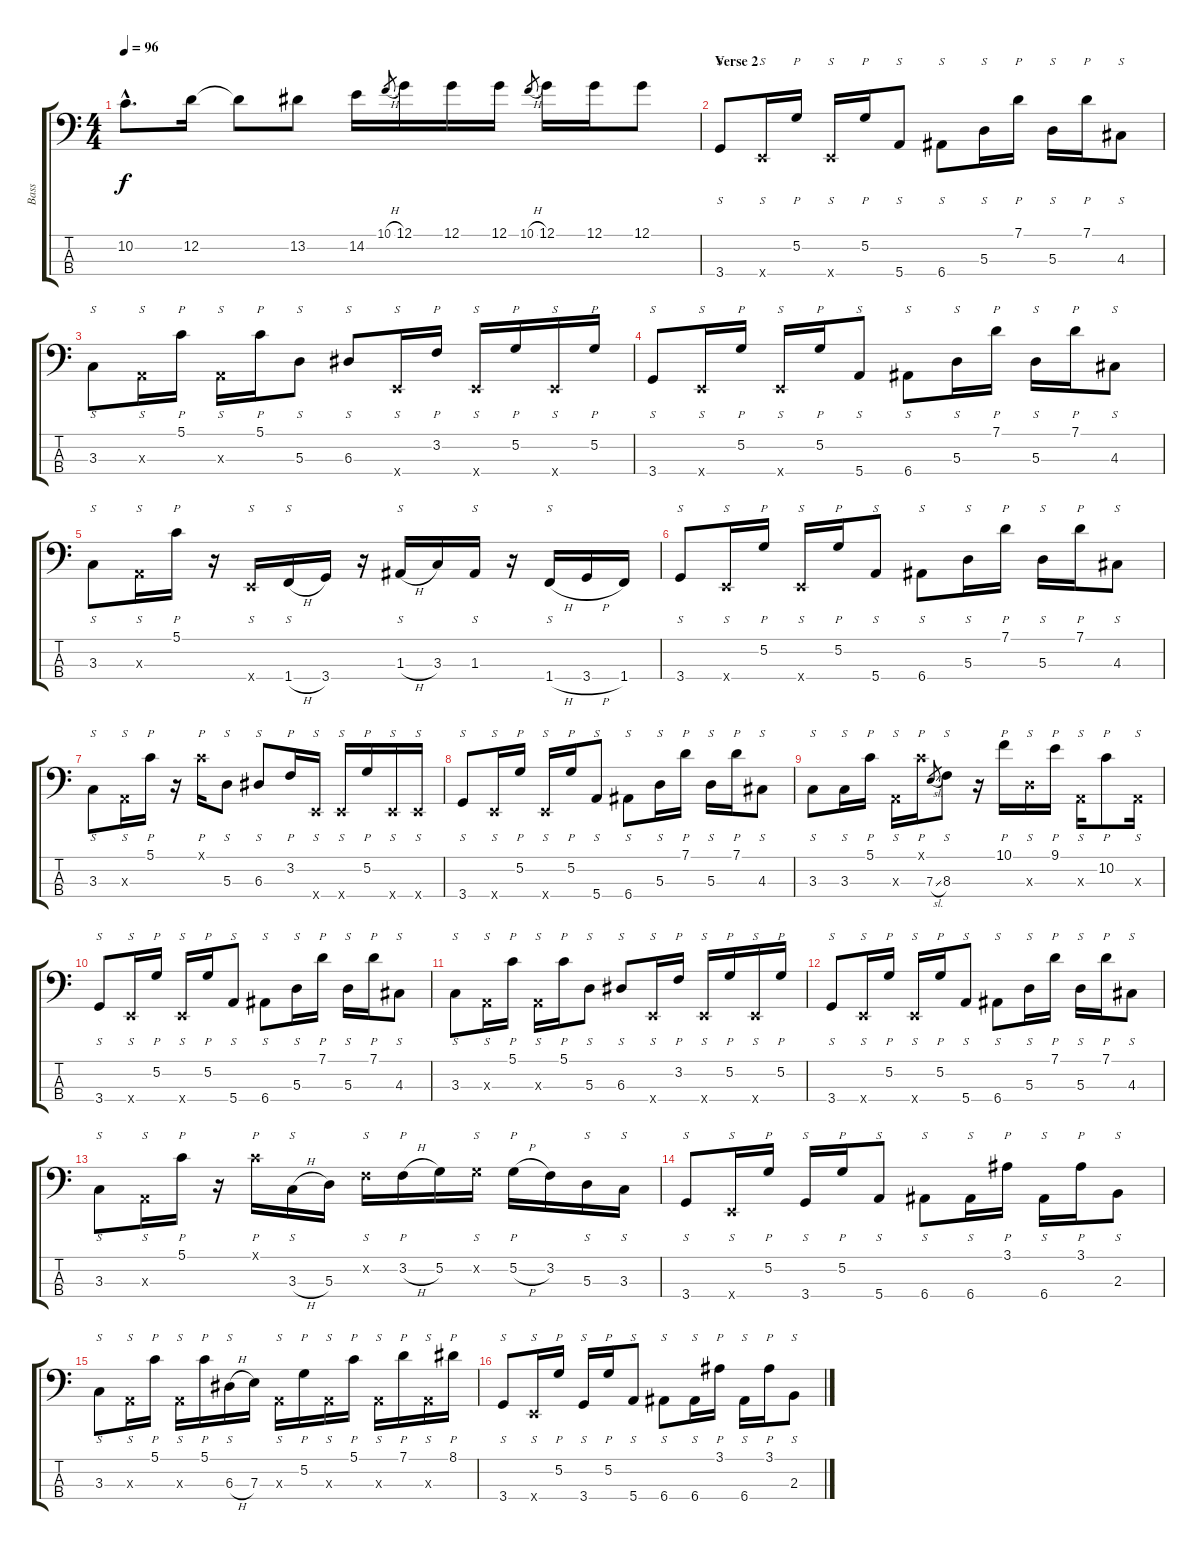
\track ("Bass" "Bass") {instrument electricbassfinger}
\staff {score tabs}
\tuning (G2 D2 A1 E1) {hide}
\ts (4 4)
\tempo 96
\clef f4
\ks c
10.2{hac}.8{d dy f} 12.2.16 12.2{t}.8 13.2.8 14.2.16 10.1{h}.8{gr} 12.1.16 12.1.16 12.1.16 10.1{h}.8{gr} 12.1.16 12.1.16 12.1.8 |
\section ("" "Verse 2")
3.4.8{s instrument slapbass1} 0.4{x}.16{s} 5.2.16{p} 0.4{x}.16{s} 5.2.16{p} 5.4.8{s} 6.4.8{s} 5.3.16{s} 7.1.16{p} 5.3.16{s} 7.1.16{p} 4.3.8{s} |
3.3.8{s} 0.3{x}.16{s} 5.1.16{p} 0.3{x}.16{s} 5.1.16{p} 5.3.8{s} 6.3.8{s} 0.4{x}.16{s} 3.2.16{p} 0.4{x}.16{s} 5.2.16{p} 0.4{x}.16{s} 5.2.16{p} |
3.4.8{s} 0.4{x}.16{s} 5.2.16{p} 0.4{x}.16{s} 5.2.16{p} 5.4.8{s} 6.4.8{s} 5.3.16{s} 7.1.16{p} 5.3.16{s} 7.1.16{p} 4.3.8{s} |
3.3.8{s} 0.3{x}.16{s} 5.1.16{p} r.16 0.4{x}.16{s} 1.4{h}.16{s} 3.4.16 r.16 1.3{h}.16{s} 3.3.16 1.3.16{s} r.16 1.4{h}.16{s} 3.4{h}.16 1.4.16 |
3.4.8{s} 0.4{x}.16{s} 5.2.16{p} 0.4{x}.16{s} 5.2.16{p} 5.4.8{s} 6.4.8{s} 5.3.16{s} 7.1.16{p} 5.3.16{s} 7.1.16{p} 4.3.8{s} |
3.3.8{s} 0.3{x}.16{s} 5.1.16{p} r.16 5.1{x}.16{p} 5.3.8{s} 6.3.8{s} 3.2.16{p} 0.4{x}.16{s} 0.4{x}.16{s} 5.2.16{p} 0.4{x}.16{s} 0.4{x}.16{s} |
3.4.8{s} 0.4{x}.16{s} 5.2.16{p} 0.4{x}.16{s} 5.2.16{p} 5.4.8{s} 6.4.8{s} 5.3.16{s} 7.1.16{p} 5.3.16{s} 7.1.16{p} 4.3.8{s} |
3.3.8{s instrument slapbass1} 3.3.16{s} 5.1.16{p} 0.3{x}.16{s} 5.1{x}.16{p} 7.3{sl}.8{gr} 8.3.8{s} r.16 10.1.16{p} 5.3{x}.16{s} 9.1.16{p} 0.3{x}.16{s} 10.2.8{p} 0.3{x}.16{s} |
3.4.8{s} 0.4{x}.16{s} 5.2.16{p} 0.4{x}.16{s} 5.2.16{p} 5.4.8{s} 6.4.8{s} 5.3.16{s} 7.1.16{p} 5.3.16{s} 7.1.16{p} 4.3.8{s} |
3.3.8{s} 0.3{x}.16{s} 5.1.16{p} 0.3{x}.16{s} 5.1.16{p} 5.3.8{s} 6.3.8{s} 0.4{x}.16{s} 3.2.16{p} 0.4{x}.16{s} 5.2.16{p} 0.4{x}.16{s} 5.2.16{p} |
3.4.8{s instrument slapbass1} 0.4{x}.16{s} 5.2.16{p} 0.4{x}.16{s} 5.2.16{p} 5.4.8{s} 6.4.8{s} 5.3.16{s} 7.1.16{p} 5.3.16{s} 7.1.16{p} 4.3.8{s} |
3.3.8{s} 0.3{x}.16{s} 5.1.16{p} r.16 5.1{x}.16{p} 3.3{h}.16{s} 5.3.16 3.2{x}.16{s} 3.2{h}.16{p} 5.2.16 5.2{x}.16{s} 5.2{h}.16{p} 3.2.16 5.3.16{s} 3.3.16{s} |
3.4.8{s} 0.4{x}.16{s} 5.2.16{p} 3.4.16{s} 5.2.16{p} 5.4.8{s} 6.4.8{s} 6.4.16{s} 3.1.16{p} 6.4.16{s} 3.1.16{p} 2.3.8{s} |
3.3.8{s} 0.3{x}.16{s} 5.1.16{p} 0.3{x}.16{s} 5.1.16{p} 6.3{h}.16{s} 7.3.16 0.3{x}.16{s} 5.2.16{p} 0.3{x}.16{s} 5.1.16{p} 0.3{x}.16{s} 7.1.16{p} 0.3{x}.16{s} 8.1.16{p} |
3.4.8{s} 0.4{x}.16{s} 5.2.16{p} 3.4.16{s} 5.2.16{p} 5.4.8{s} 6.4.8{s} 6.4.16{s} 3.1.16{p} 6.4.16{s} 3.1.16{p} 2.3.8{s}
